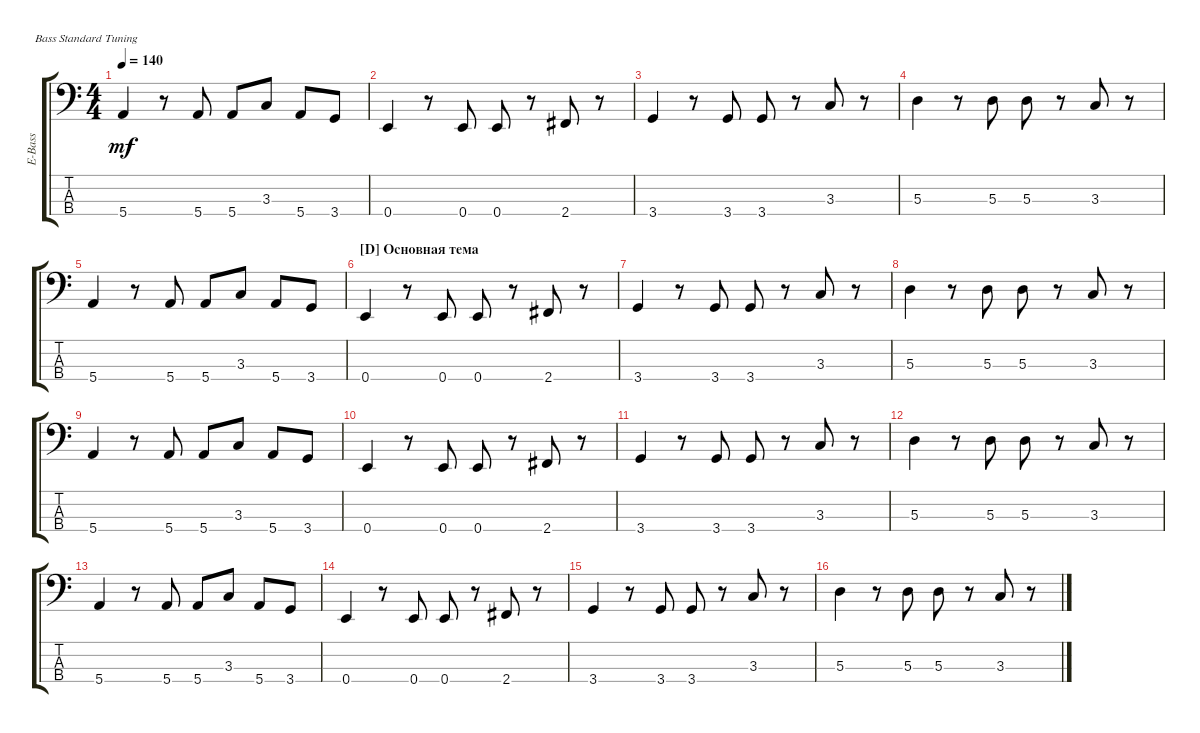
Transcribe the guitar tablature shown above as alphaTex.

\track ("Electric Bass" "E-Bass") {instrument electricbassfinger}
\staff {score tabs}
\tuning (G2 D2 A1 E1)
\ts (4 4)
\tempo 140
\clef f4
\scale
0.333333
\ks c
5.4.4{dy mf} r.8 5.4.8 5.4.8 3.3.8 5.4.8 3.4.8 |
\scale
0.333333 0.4.4 r.8 0.4.8 0.4.8 r.8 2.4.8 r.8 |
\scale
0.333333 3.4.4 r.8 3.4.8 3.4.8 r.8 3.3.8 r.8 |
\scale
0.333333 5.3.4 r.8 5.3.8 5.3.8 r.8 3.3.8 r.8 |
\scale
0.333333 5.4.4 r.8 5.4.8 5.4.8 3.3.8 5.4.8 3.4.8 |
\section ("D" "Основная тема")
\scale
0.333333 0.4.4 r.8 0.4.8 0.4.8 r.8 2.4.8 r.8 |
\scale
0.333333 3.4.4 r.8 3.4.8 3.4.8 r.8 3.3.8 r.8 |
\scale
0.333333 5.3.4 r.8 5.3.8 5.3.8 r.8 3.3.8 r.8 |
\scale
0.333333 5.4.4 r.8 5.4.8 5.4.8 3.3.8 5.4.8 3.4.8 |
\scale
0.333333 0.4.4 r.8 0.4.8 0.4.8 r.8 2.4.8 r.8 |
\scale
0.333333 3.4.4 r.8 3.4.8 3.4.8 r.8 3.3.8 r.8 |
\scale
0.333333 5.3.4 r.8 5.3.8 5.3.8 r.8 3.3.8 r.8 |
\scale
0.333333 5.4.4 r.8 5.4.8 5.4.8 3.3.8 5.4.8 3.4.8 |
\scale
0.333333 0.4.4 r.8 0.4.8 0.4.8 r.8 2.4.8 r.8 |
\scale
0.333333 3.4.4 r.8 3.4.8 3.4.8 r.8 3.3.8 r.8 |
\scale
0.333333 5.3.4 r.8 5.3.8 5.3.8 r.8 3.3.8 r.8
